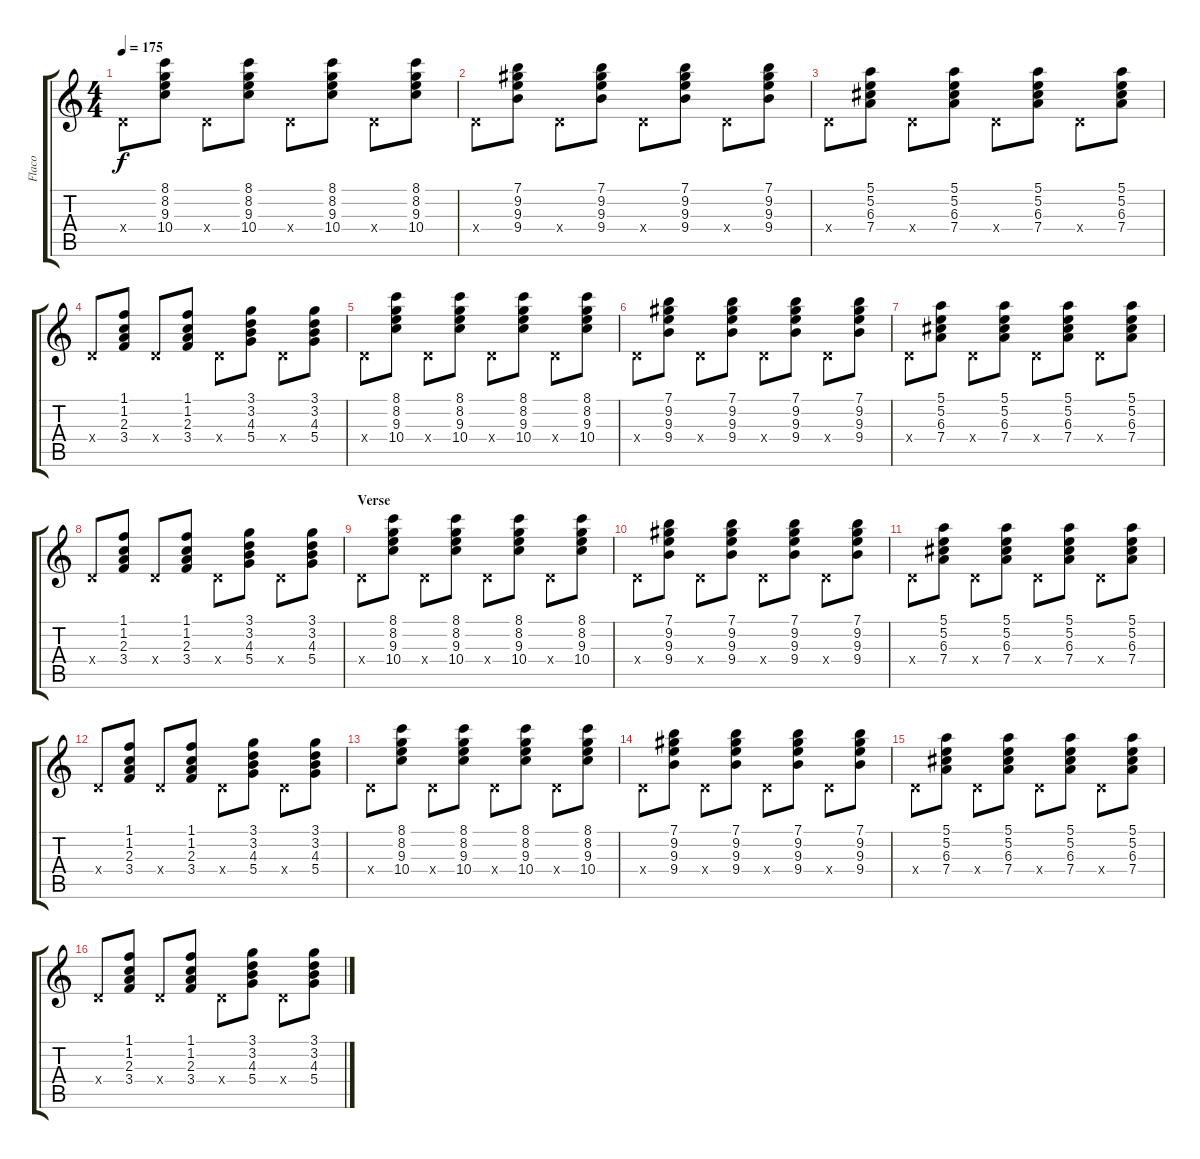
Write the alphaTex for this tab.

\track ("Flaco" "Flaco") {instrument acousticguitarnylon}
\staff {score tabs}
\tuning (E4 B3 G3 D3 A2 E2) {hide}
\ts (4 4)
\tempo 175
\clef g2
\ks c
0.4{x}.8{dy f} (8.1 8.2 9.3 10.4).8 0.4{x}.8 (8.1 8.2 9.3 10.4).8 0.4{x}.8 (8.1 8.2 9.3 10.4).8 0.4{x}.8 (8.1 8.2 9.3 10.4).8 |
0.4{x}.8 (7.1 9.2 9.3 9.4).8 0.4{x}.8 (7.1 9.2 9.3 9.4).8 0.4{x}.8 (7.1 9.2 9.3 9.4).8 0.4{x}.8 (7.1 9.2 9.3 9.4).8 |
0.4{x}.8 (5.1 5.2 6.3 7.4).8 0.4{x}.8 (5.1 5.2 6.3 7.4).8 0.4{x}.8 (5.1 5.2 6.3 7.4).8 0.4{x}.8 (5.1 5.2 6.3 7.4).8 |
0.4{x}.8 (1.1 1.2 2.3 3.4).8 0.4{x}.8 (1.1 1.2 2.3 3.4).8 0.4{x}.8 (3.1 3.2 4.3 5.4).8 0.4{x}.8 (3.1 3.2 4.3 5.4).8 |
0.4{x}.8 (8.1 8.2 9.3 10.4).8 0.4{x}.8 (8.1 8.2 9.3 10.4).8 0.4{x}.8 (8.1 8.2 9.3 10.4).8 0.4{x}.8 (8.1 8.2 9.3 10.4).8 |
0.4{x}.8 (7.1 9.2 9.3 9.4).8 0.4{x}.8 (7.1 9.2 9.3 9.4).8 0.4{x}.8 (7.1 9.2 9.3 9.4).8 0.4{x}.8 (7.1 9.2 9.3 9.4).8 |
0.4{x}.8 (5.1 5.2 6.3 7.4).8 0.4{x}.8 (5.1 5.2 6.3 7.4).8 0.4{x}.8 (5.1 5.2 6.3 7.4).8 0.4{x}.8 (5.1 5.2 6.3 7.4).8 |
0.4{x}.8 (1.1 1.2 2.3 3.4).8 0.4{x}.8 (1.1 1.2 2.3 3.4).8 0.4{x}.8 (3.1 3.2 4.3 5.4).8 0.4{x}.8 (3.1 3.2 4.3 5.4).8 |
\section ("" "Verse")
0.4{x}.8 (8.1 8.2 9.3 10.4).8 0.4{x}.8 (8.1 8.2 9.3 10.4).8 0.4{x}.8 (8.1 8.2 9.3 10.4).8 0.4{x}.8 (8.1 8.2 9.3 10.4).8 |
0.4{x}.8 (7.1 9.2 9.3 9.4).8 0.4{x}.8 (7.1 9.2 9.3 9.4).8 0.4{x}.8 (7.1 9.2 9.3 9.4).8 0.4{x}.8 (7.1 9.2 9.3 9.4).8 |
0.4{x}.8 (5.1 5.2 6.3 7.4).8 0.4{x}.8 (5.1 5.2 6.3 7.4).8 0.4{x}.8 (5.1 5.2 6.3 7.4).8 0.4{x}.8 (5.1 5.2 6.3 7.4).8 |
0.4{x}.8 (1.1 1.2 2.3 3.4).8 0.4{x}.8 (1.1 1.2 2.3 3.4).8 0.4{x}.8 (3.1 3.2 4.3 5.4).8 0.4{x}.8 (3.1 3.2 4.3 5.4).8 |
0.4{x}.8 (8.1 8.2 9.3 10.4).8 0.4{x}.8 (8.1 8.2 9.3 10.4).8 0.4{x}.8 (8.1 8.2 9.3 10.4).8 0.4{x}.8 (8.1 8.2 9.3 10.4).8 |
0.4{x}.8 (7.1 9.2 9.3 9.4).8 0.4{x}.8 (7.1 9.2 9.3 9.4).8 0.4{x}.8 (7.1 9.2 9.3 9.4).8 0.4{x}.8 (7.1 9.2 9.3 9.4).8 |
0.4{x}.8 (5.1 5.2 6.3 7.4).8 0.4{x}.8 (5.1 5.2 6.3 7.4).8 0.4{x}.8 (5.1 5.2 6.3 7.4).8 0.4{x}.8 (5.1 5.2 6.3 7.4).8 |
0.4{x}.8 (1.1 1.2 2.3 3.4).8 0.4{x}.8 (1.1 1.2 2.3 3.4).8 0.4{x}.8 (3.1 3.2 4.3 5.4).8 0.4{x}.8 (3.1 3.2 4.3 5.4).8
